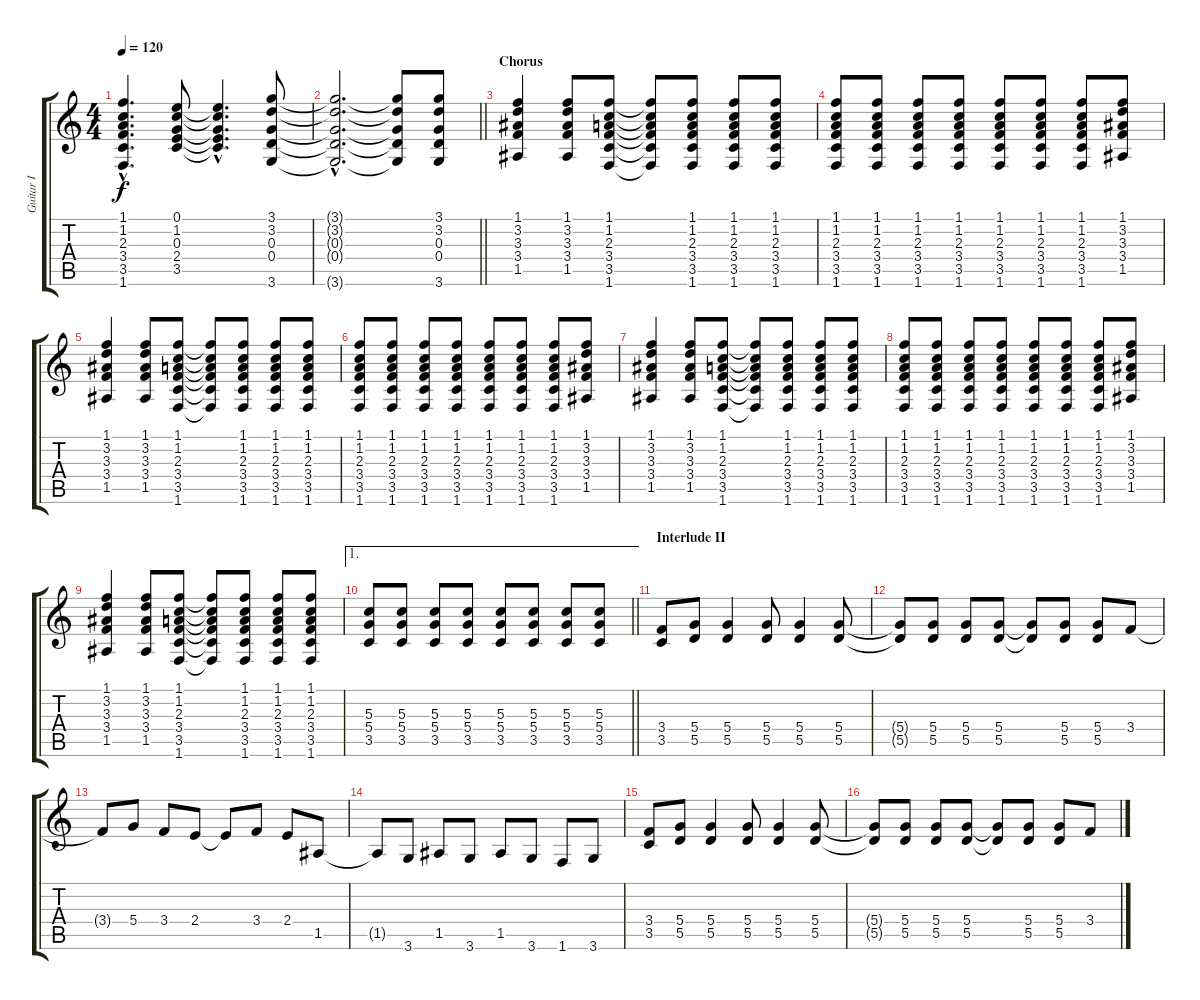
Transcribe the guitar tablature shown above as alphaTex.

\track ("Guitar I" "Guitar I") {instrument distortionguitar}
\staff {score tabs}
\tuning (E4 B3 G3 D3 A2 E2) {hide}
\ts (4 4)
\tempo 120
\clef g2
\ks c
(1.1{hac} 1.2{hac} 2.3{hac} 3.4{hac} 3.5{hac} 1.6{hac}).4{d dy f} (0.1 1.2 0.3 2.4 3.5).8 (0.1{hac t} 1.2{hac t} 0.3{hac t} 2.4{hac t} 3.5{hac t}).4{d} (3.1 3.2 0.3 0.4 3.6).8 |
\barLineRight lightlight
(3.1{hac t} 3.2{hac t} 0.3{hac t} 0.4{hac t} 3.6{hac t}).2{d} (3.1{t} 3.2{t} 0.3{t} 0.4{t} 3.6{t}).8 (3.1 3.2 0.3 0.4 3.6).8 |
\section ("" "Chorus")
(1.1 3.2 3.3 3.4 1.5).4 (1.1 3.2 3.3 3.4 1.5).8 (1.1 1.2 2.3 3.4 3.5 1.6).8 (1.1{t} 1.2{t} 2.3{t} 3.4{t} 3.5{t} 1.6{t}).8 (1.1 1.2 2.3 3.4 3.5 1.6).8 (1.1 1.2 2.3 3.4 3.5 1.6).8 (1.1 1.2 2.3 3.4 3.5 1.6).8 |
(1.1 1.2 2.3 3.4 3.5 1.6).8 (1.1 1.2 2.3 3.4 3.5 1.6).8 (1.1 1.2 2.3 3.4 3.5 1.6).8 (1.1 1.2 2.3 3.4 3.5 1.6).8 (1.1 1.2 2.3 3.4 3.5 1.6).8 (1.1 1.2 2.3 3.4 3.5 1.6).8 (1.1 1.2 2.3 3.4 3.5 1.6).8 (1.1 3.2 3.3 3.4 1.5).8 |
(1.1 3.2 3.3 3.4 1.5).4 (1.1 3.2 3.3 3.4 1.5).8 (1.1 1.2 2.3 3.4 3.5 1.6).8 (1.1{t} 1.2{t} 2.3{t} 3.4{t} 3.5{t} 1.6{t}).8 (1.1 1.2 2.3 3.4 3.5 1.6).8 (1.1 1.2 2.3 3.4 3.5 1.6).8 (1.1 1.2 2.3 3.4 3.5 1.6).8 |
(1.1 1.2 2.3 3.4 3.5 1.6).8 (1.1 1.2 2.3 3.4 3.5 1.6).8 (1.1 1.2 2.3 3.4 3.5 1.6).8 (1.1 1.2 2.3 3.4 3.5 1.6).8 (1.1 1.2 2.3 3.4 3.5 1.6).8 (1.1 1.2 2.3 3.4 3.5 1.6).8 (1.1 1.2 2.3 3.4 3.5 1.6).8 (1.1 3.2 3.3 3.4 1.5).8 |
(1.1 3.2 3.3 3.4 1.5).4 (1.1 3.2 3.3 3.4 1.5).8 (1.1 1.2 2.3 3.4 3.5 1.6).8 (1.1{t} 1.2{t} 2.3{t} 3.4{t} 3.5{t} 1.6{t}).8 (1.1 1.2 2.3 3.4 3.5 1.6).8 (1.1 1.2 2.3 3.4 3.5 1.6).8 (1.1 1.2 2.3 3.4 3.5 1.6).8 |
(1.1 1.2 2.3 3.4 3.5 1.6).8 (1.1 1.2 2.3 3.4 3.5 1.6).8 (1.1 1.2 2.3 3.4 3.5 1.6).8 (1.1 1.2 2.3 3.4 3.5 1.6).8 (1.1 1.2 2.3 3.4 3.5 1.6).8 (1.1 1.2 2.3 3.4 3.5 1.6).8 (1.1 1.2 2.3 3.4 3.5 1.6).8 (1.1 3.2 3.3 3.4 1.5).8 |
(1.1 3.2 3.3 3.4 1.5).4 (1.1 3.2 3.3 3.4 1.5).8 (1.1 1.2 2.3 3.4 3.5 1.6).8 (1.1{t} 1.2{t} 2.3{t} 3.4{t} 3.5{t} 1.6{t}).8 (1.1 1.2 2.3 3.4 3.5 1.6).8 (1.1 1.2 2.3 3.4 3.5 1.6).8 (1.1 1.2 2.3 3.4 3.5 1.6).8 |
\ae 1
\barLineRight lightlight
(5.3 5.4 3.5).8 (5.3 5.4 3.5).8 (5.3 5.4 3.5).8 (5.3 5.4 3.5).8 (5.3 5.4 3.5).8 (5.3 5.4 3.5).8 (5.3 5.4 3.5).8 (5.3 5.4 3.5).8 |
\section ("" "Interlude II")
(3.4 3.5).8 (5.4 5.5).8 (5.4 5.5).4 (5.4 5.5).8 (5.4 5.5).4 (5.4 5.5).8 |
(5.4{t} 5.5{t}).8 (5.4 5.5).8 (5.4 5.5).8 (5.4 5.5).8 (5.4{t} 5.5{t}).8 (5.4 5.5).8 (5.4 5.5).8 3.4.8 |
3.4{t}.8 5.4.8 3.4.8 2.4.8 2.4{t}.8 3.4.8 2.4.8 1.5.8 |
1.5{t}.8 3.6.8 1.5.8 3.6.8 1.5.8 3.6.8 1.6.8 3.6.8 |
(3.4 3.5).8 (5.4 5.5).8 (5.4 5.5).4 (5.4 5.5).8 (5.4 5.5).4 (5.4 5.5).8 |
(5.4{t} 5.5{t}).8 (5.4 5.5).8 (5.4 5.5).8 (5.4 5.5).8 (5.4{t} 5.5{t}).8 (5.4 5.5).8 (5.4 5.5).8 3.4.8
